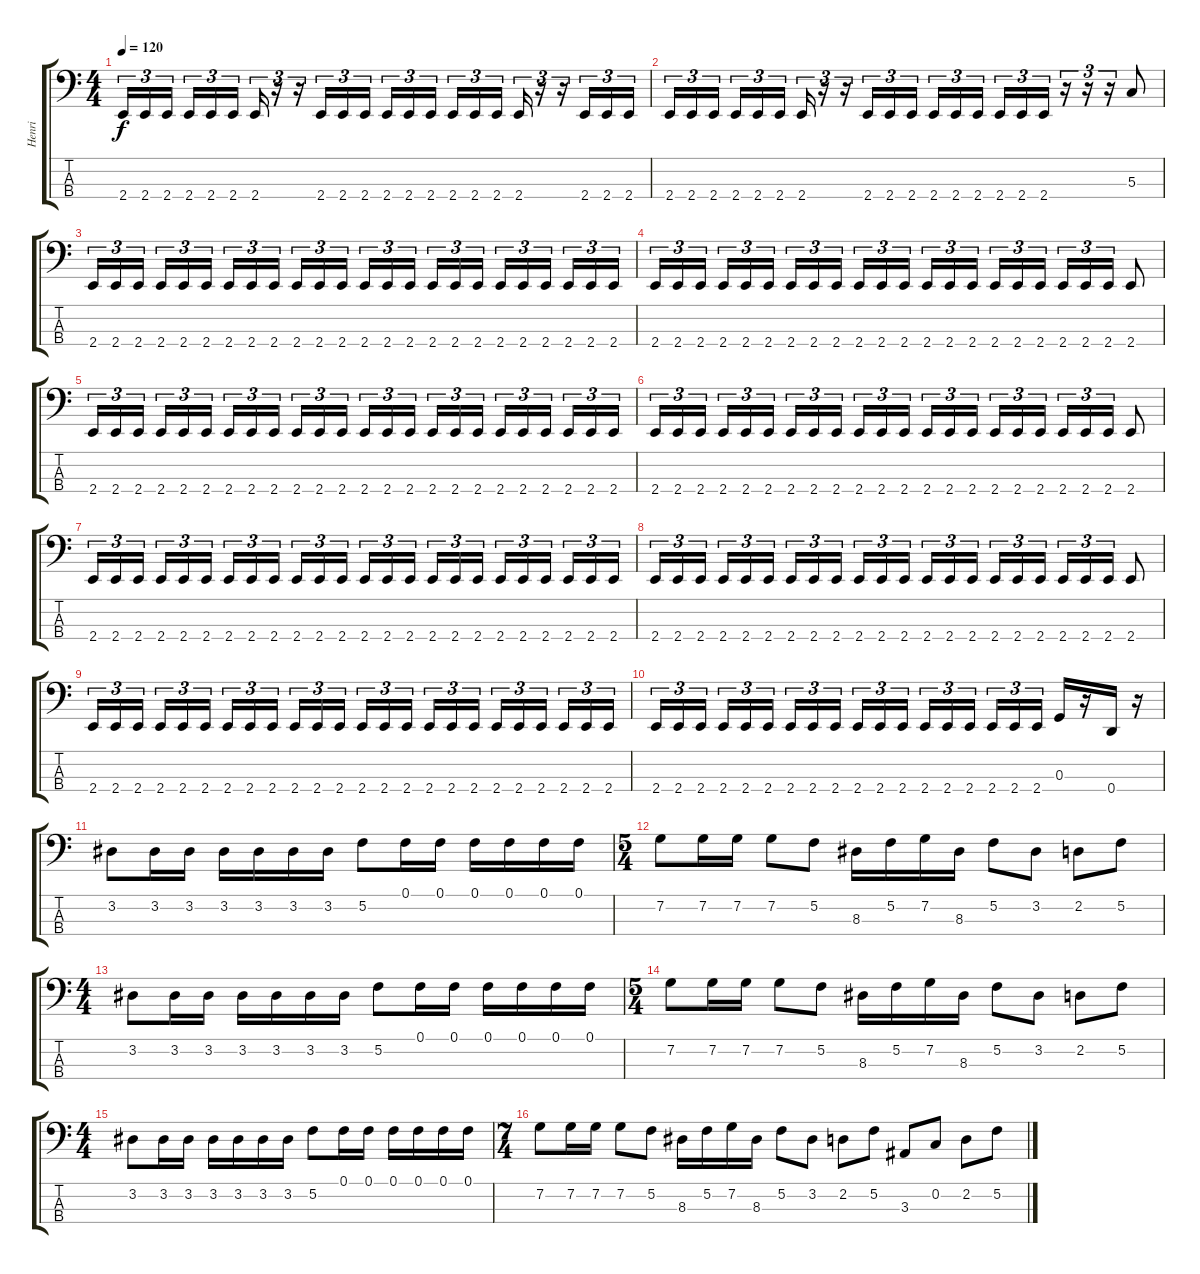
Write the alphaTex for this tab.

\track ("Henri" "Henri") {instrument electricbasspick}
\staff {score tabs}
\tuning (F2 C2 G1 D1) {hide}
\ts (4 4)
\tempo 120
\clef f4
\ks c
2.4.16{tu (3 2) dy f} 2.4.16{tu (3 2)} 2.4.16{tu (3 2) beam splitsecondary} 2.4.16{tu (3 2)} 2.4.16{tu (3 2)} 2.4.16{tu (3 2)} 2.4.16{tu (3 2)} r.16{tu (3 2)} r.16{tu (3 2)} 2.4.16{tu (3 2)} 2.4.16{tu (3 2)} 2.4.16{tu (3 2)} 2.4.16{tu (3 2)} 2.4.16{tu (3 2)} 2.4.16{tu (3 2) beam splitsecondary} 2.4.16{tu (3 2)} 2.4.16{tu (3 2)} 2.4.16{tu (3 2)} 2.4.16{tu (3 2)} r.16{tu (3 2)} r.16{tu (3 2)} 2.4.16{tu (3 2)} 2.4.16{tu (3 2)} 2.4.16{tu (3 2)} |
2.4.16{tu (3 2)} 2.4.16{tu (3 2)} 2.4.16{tu (3 2) beam splitsecondary} 2.4.16{tu (3 2)} 2.4.16{tu (3 2)} 2.4.16{tu (3 2)} 2.4.16{tu (3 2)} r.16{tu (3 2)} r.16{tu (3 2)} 2.4.16{tu (3 2)} 2.4.16{tu (3 2)} 2.4.16{tu (3 2)} 2.4.16{tu (3 2)} 2.4.16{tu (3 2)} 2.4.16{tu (3 2) beam splitsecondary} 2.4.16{tu (3 2)} 2.4.16{tu (3 2)} 2.4.16{tu (3 2)} r.16{tu (3 2)} r.16{tu (3 2)} r.16{tu (3 2)} 5.3.8 |
2.4.16{tu (3 2)} 2.4.16{tu (3 2)} 2.4.16{tu (3 2) beam splitsecondary} 2.4.16{tu (3 2)} 2.4.16{tu (3 2)} 2.4.16{tu (3 2)} 2.4.16{tu (3 2)} 2.4.16{tu (3 2)} 2.4.16{tu (3 2) beam splitsecondary} 2.4.16{tu (3 2)} 2.4.16{tu (3 2)} 2.4.16{tu (3 2)} 2.4.16{tu (3 2)} 2.4.16{tu (3 2)} 2.4.16{tu (3 2) beam splitsecondary} 2.4.16{tu (3 2)} 2.4.16{tu (3 2)} 2.4.16{tu (3 2)} 2.4.16{tu (3 2)} 2.4.16{tu (3 2)} 2.4.16{tu (3 2) beam splitsecondary} 2.4.16{tu (3 2)} 2.4.16{tu (3 2)} 2.4.16{tu (3 2)} |
2.4.16{tu (3 2)} 2.4.16{tu (3 2)} 2.4.16{tu (3 2) beam splitsecondary} 2.4.16{tu (3 2)} 2.4.16{tu (3 2)} 2.4.16{tu (3 2)} 2.4.16{tu (3 2)} 2.4.16{tu (3 2)} 2.4.16{tu (3 2) beam splitsecondary} 2.4.16{tu (3 2)} 2.4.16{tu (3 2)} 2.4.16{tu (3 2)} 2.4.16{tu (3 2)} 2.4.16{tu (3 2)} 2.4.16{tu (3 2) beam splitsecondary} 2.4.16{tu (3 2)} 2.4.16{tu (3 2)} 2.4.16{tu (3 2)} 2.4.16{tu (3 2)} 2.4.16{tu (3 2)} 2.4.16{tu (3 2)} 2.4.8 |
2.4.16{tu (3 2)} 2.4.16{tu (3 2)} 2.4.16{tu (3 2) beam splitsecondary} 2.4.16{tu (3 2)} 2.4.16{tu (3 2)} 2.4.16{tu (3 2)} 2.4.16{tu (3 2)} 2.4.16{tu (3 2)} 2.4.16{tu (3 2) beam splitsecondary} 2.4.16{tu (3 2)} 2.4.16{tu (3 2)} 2.4.16{tu (3 2)} 2.4.16{tu (3 2)} 2.4.16{tu (3 2)} 2.4.16{tu (3 2) beam splitsecondary} 2.4.16{tu (3 2)} 2.4.16{tu (3 2)} 2.4.16{tu (3 2)} 2.4.16{tu (3 2)} 2.4.16{tu (3 2)} 2.4.16{tu (3 2) beam splitsecondary} 2.4.16{tu (3 2)} 2.4.16{tu (3 2)} 2.4.16{tu (3 2)} |
2.4.16{tu (3 2)} 2.4.16{tu (3 2)} 2.4.16{tu (3 2) beam splitsecondary} 2.4.16{tu (3 2)} 2.4.16{tu (3 2)} 2.4.16{tu (3 2)} 2.4.16{tu (3 2)} 2.4.16{tu (3 2)} 2.4.16{tu (3 2) beam splitsecondary} 2.4.16{tu (3 2)} 2.4.16{tu (3 2)} 2.4.16{tu (3 2)} 2.4.16{tu (3 2)} 2.4.16{tu (3 2)} 2.4.16{tu (3 2) beam splitsecondary} 2.4.16{tu (3 2)} 2.4.16{tu (3 2)} 2.4.16{tu (3 2)} 2.4.16{tu (3 2)} 2.4.16{tu (3 2)} 2.4.16{tu (3 2)} 2.4.8 |
2.4.16{tu (3 2)} 2.4.16{tu (3 2)} 2.4.16{tu (3 2) beam splitsecondary} 2.4.16{tu (3 2)} 2.4.16{tu (3 2)} 2.4.16{tu (3 2)} 2.4.16{tu (3 2)} 2.4.16{tu (3 2)} 2.4.16{tu (3 2) beam splitsecondary} 2.4.16{tu (3 2)} 2.4.16{tu (3 2)} 2.4.16{tu (3 2)} 2.4.16{tu (3 2)} 2.4.16{tu (3 2)} 2.4.16{tu (3 2) beam splitsecondary} 2.4.16{tu (3 2)} 2.4.16{tu (3 2)} 2.4.16{tu (3 2)} 2.4.16{tu (3 2)} 2.4.16{tu (3 2)} 2.4.16{tu (3 2) beam splitsecondary} 2.4.16{tu (3 2)} 2.4.16{tu (3 2)} 2.4.16{tu (3 2)} |
2.4.16{tu (3 2)} 2.4.16{tu (3 2)} 2.4.16{tu (3 2) beam splitsecondary} 2.4.16{tu (3 2)} 2.4.16{tu (3 2)} 2.4.16{tu (3 2)} 2.4.16{tu (3 2)} 2.4.16{tu (3 2)} 2.4.16{tu (3 2) beam splitsecondary} 2.4.16{tu (3 2)} 2.4.16{tu (3 2)} 2.4.16{tu (3 2)} 2.4.16{tu (3 2)} 2.4.16{tu (3 2)} 2.4.16{tu (3 2) beam splitsecondary} 2.4.16{tu (3 2)} 2.4.16{tu (3 2)} 2.4.16{tu (3 2)} 2.4.16{tu (3 2)} 2.4.16{tu (3 2)} 2.4.16{tu (3 2)} 2.4.8 |
2.4.16{tu (3 2)} 2.4.16{tu (3 2)} 2.4.16{tu (3 2) beam splitsecondary} 2.4.16{tu (3 2)} 2.4.16{tu (3 2)} 2.4.16{tu (3 2)} 2.4.16{tu (3 2)} 2.4.16{tu (3 2)} 2.4.16{tu (3 2) beam splitsecondary} 2.4.16{tu (3 2)} 2.4.16{tu (3 2)} 2.4.16{tu (3 2)} 2.4.16{tu (3 2)} 2.4.16{tu (3 2)} 2.4.16{tu (3 2) beam splitsecondary} 2.4.16{tu (3 2)} 2.4.16{tu (3 2)} 2.4.16{tu (3 2)} 2.4.16{tu (3 2)} 2.4.16{tu (3 2)} 2.4.16{tu (3 2) beam splitsecondary} 2.4.16{tu (3 2)} 2.4.16{tu (3 2)} 2.4.16{tu (3 2)} |
2.4.16{tu (3 2)} 2.4.16{tu (3 2)} 2.4.16{tu (3 2) beam splitsecondary} 2.4.16{tu (3 2)} 2.4.16{tu (3 2)} 2.4.16{tu (3 2)} 2.4.16{tu (3 2)} 2.4.16{tu (3 2)} 2.4.16{tu (3 2) beam splitsecondary} 2.4.16{tu (3 2)} 2.4.16{tu (3 2)} 2.4.16{tu (3 2)} 2.4.16{tu (3 2)} 2.4.16{tu (3 2)} 2.4.16{tu (3 2) beam splitsecondary} 2.4.16{tu (3 2)} 2.4.16{tu (3 2)} 2.4.16{tu (3 2)} 0.3.16 r.16 0.4.16 r.16 |
3.2.8 3.2.16 3.2.16 3.2.16 3.2.16 3.2.16 3.2.16 5.2.8 0.1.16 0.1.16 0.1.16 0.1.16 0.1.16 0.1.16 |
\ts (5 4)
7.2.8 7.2.16 7.2.16 7.2.8 5.2.8 8.3.16 5.2.16 7.2.16 8.3.16 5.2.8 3.2.8 2.2.8 5.2.8 |
\ts (4 4)
3.2.8 3.2.16 3.2.16 3.2.16 3.2.16 3.2.16 3.2.16 5.2.8 0.1.16 0.1.16 0.1.16 0.1.16 0.1.16 0.1.16 |
\ts (5 4)
7.2.8 7.2.16 7.2.16 7.2.8 5.2.8 8.3.16 5.2.16 7.2.16 8.3.16 5.2.8 3.2.8 2.2.8 5.2.8 |
\ts (4 4)
3.2.8 3.2.16 3.2.16 3.2.16 3.2.16 3.2.16 3.2.16 5.2.8 0.1.16 0.1.16 0.1.16 0.1.16 0.1.16 0.1.16 |
\ts (7 4)
7.2.8 7.2.16 7.2.16 7.2.8 5.2.8 8.3.16 5.2.16 7.2.16 8.3.16 5.2.8 3.2.8 2.2.8 5.2.8 3.3.8 0.2.8 2.2.8 5.2.8
